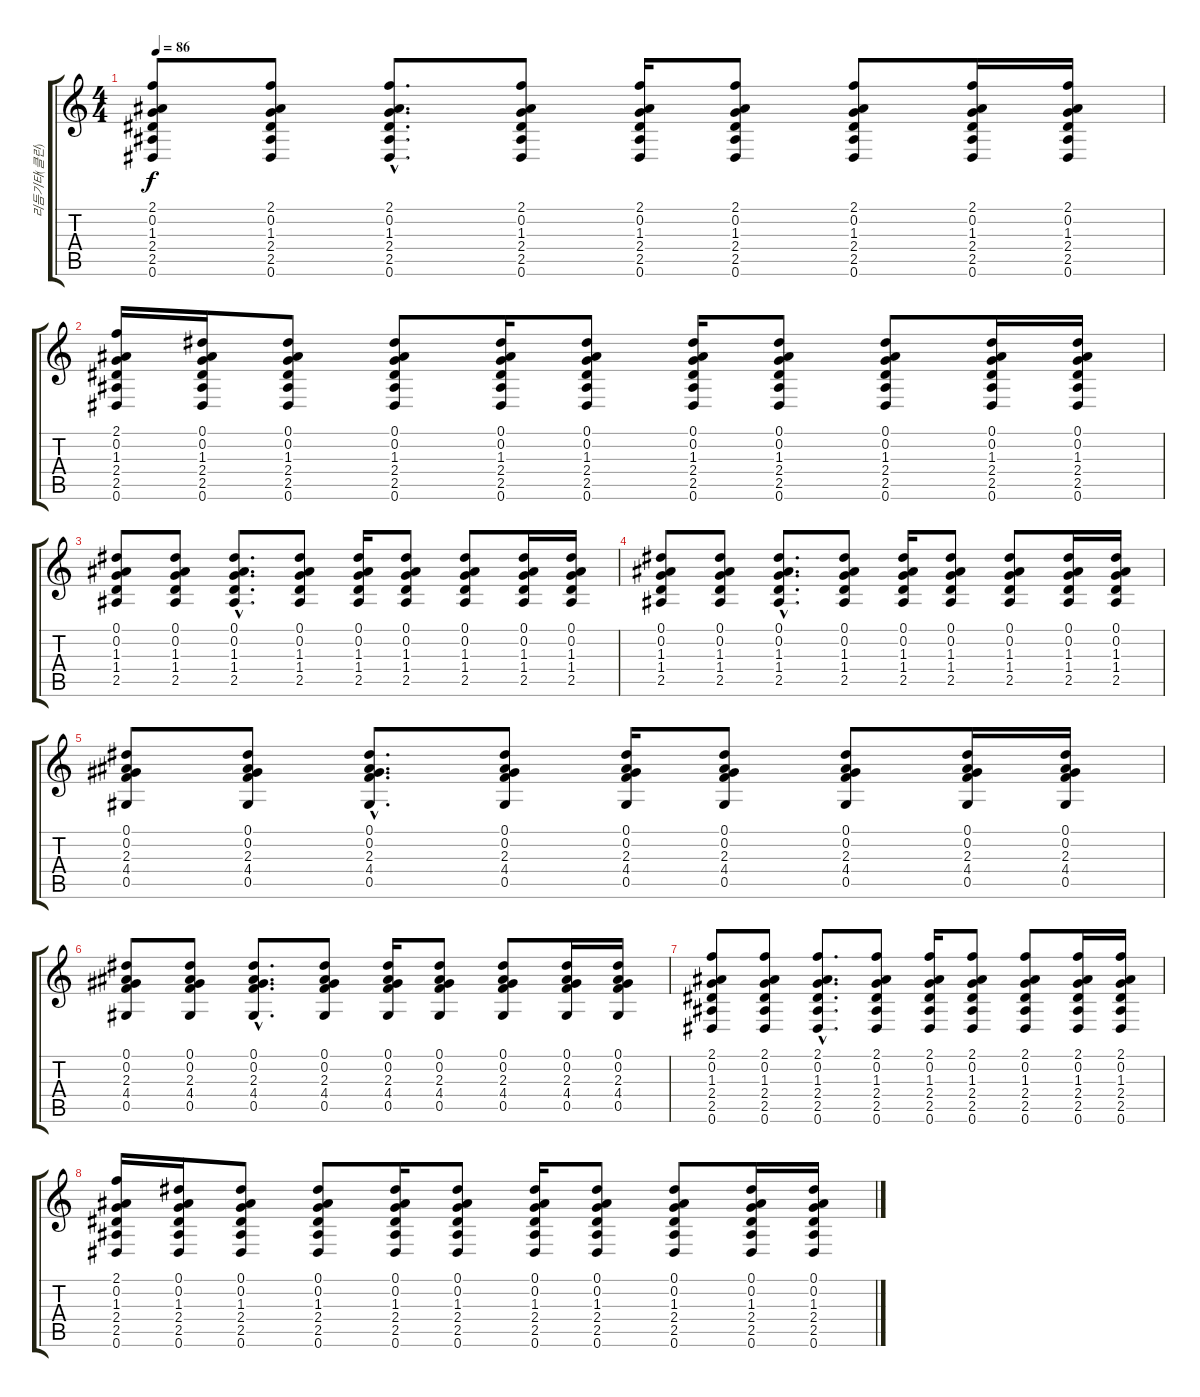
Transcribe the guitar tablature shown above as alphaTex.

\track ("리듬기타(클린)" "리듬기타(클린)") {instrument electricguitarjazz}
\staff {score tabs}
\tuning (Eb4 Bb3 Gb3 Db3 Ab2 Eb2) {hide}
\ts (4 4)
\tempo 86
\clef g2
\ks c
(2.1 0.2 1.3 2.4 2.5 0.6).8{dy f} (2.1 0.2 1.3 2.4 2.5 0.6).8 (2.1{hac} 0.2{hac} 1.3{hac} 2.4{hac} 2.5{hac} 0.6{hac}).8{d} (2.1 0.2 1.3 2.4 2.5 0.6).8 (2.1 0.2 1.3 2.4 2.5 0.6).16 (2.1 0.2 1.3 2.4 2.5 0.6).8 (2.1 0.2 1.3 2.4 2.5 0.6).8 (2.1 0.2 1.3 2.4 2.5 0.6).16 (2.1 0.2 1.3 2.4 2.5 0.6).16 |
(2.1 0.2 1.3 2.4 2.5 0.6).16 (0.1 0.2 1.3 2.4 2.5 0.6).16 (0.1 0.2 1.3 2.4 2.5 0.6).8 (0.1 0.2 1.3 2.4 2.5 0.6).8 (0.1 0.2 1.3 2.4 2.5 0.6).16 (0.1 0.2 1.3 2.4 2.5 0.6).8 (0.1 0.2 1.3 2.4 2.5 0.6).16 (0.1 0.2 1.3 2.4 2.5 0.6).8 (0.1 0.2 1.3 2.4 2.5 0.6).8 (0.1 0.2 1.3 2.4 2.5 0.6).16 (0.1 0.2 1.3 2.4 2.5 0.6).16 |
(0.1 0.2 1.3 1.4 2.5).8 (0.1 0.2 1.3 1.4 2.5).8 (0.1{hac} 0.2{hac} 1.3{hac} 1.4{hac} 2.5{hac}).8{d} (0.1 0.2 1.3 1.4 2.5).8 (0.1 0.2 1.3 1.4 2.5).16 (0.1 0.2 1.3 1.4 2.5).8 (0.1 0.2 1.3 1.4 2.5).8 (0.1 0.2 1.3 1.4 2.5).16 (0.1 0.2 1.3 1.4 2.5).16 |
(0.1 0.2 1.3 1.4 2.5).8 (0.1 0.2 1.3 1.4 2.5).8 (0.1{hac} 0.2{hac} 1.3{hac} 1.4{hac} 2.5{hac}).8{d} (0.1 0.2 1.3 1.4 2.5).8 (0.1 0.2 1.3 1.4 2.5).16 (0.1 0.2 1.3 1.4 2.5).8 (0.1 0.2 1.3 1.4 2.5).8 (0.1 0.2 1.3 1.4 2.5).16 (0.1 0.2 1.3 1.4 2.5).16 |
(0.1 0.2 2.3 4.4 0.5).8 (0.1 0.2 2.3 4.4 0.5).8 (0.1{hac} 0.2{hac} 2.3{hac} 4.4{hac} 0.5{hac}).8{d} (0.1 0.2 2.3 4.4 0.5).8 (0.1 0.2 2.3 4.4 0.5).16 (0.1 0.2 2.3 4.4 0.5).8 (0.1 0.2 2.3 4.4 0.5).8 (0.1 0.2 2.3 4.4 0.5).16 (0.1 0.2 2.3 4.4 0.5).16 |
(0.1 0.2 2.3 4.4 0.5).8 (0.1 0.2 2.3 4.4 0.5).8 (0.1{hac} 0.2{hac} 2.3{hac} 4.4{hac} 0.5{hac}).8{d} (0.1 0.2 2.3 4.4 0.5).8 (0.1 0.2 2.3 4.4 0.5).16 (0.1 0.2 2.3 4.4 0.5).8 (0.1 0.2 2.3 4.4 0.5).8 (0.1 0.2 2.3 4.4 0.5).16 (0.1 0.2 2.3 4.4 0.5).16 |
(2.1 0.2 1.3 2.4 2.5 0.6).8 (2.1 0.2 1.3 2.4 2.5 0.6).8 (2.1{hac} 0.2{hac} 1.3{hac} 2.4{hac} 2.5{hac} 0.6{hac}).8{d} (2.1 0.2 1.3 2.4 2.5 0.6).8 (2.1 0.2 1.3 2.4 2.5 0.6).16 (2.1 0.2 1.3 2.4 2.5 0.6).8 (2.1 0.2 1.3 2.4 2.5 0.6).8 (2.1 0.2 1.3 2.4 2.5 0.6).16 (2.1 0.2 1.3 2.4 2.5 0.6).16 |
(2.1 0.2 1.3 2.4 2.5 0.6).16 (0.1 0.2 1.3 2.4 2.5 0.6).16 (0.1 0.2 1.3 2.4 2.5 0.6).8 (0.1 0.2 1.3 2.4 2.5 0.6).8 (0.1 0.2 1.3 2.4 2.5 0.6).16 (0.1 0.2 1.3 2.4 2.5 0.6).8 (0.1 0.2 1.3 2.4 2.5 0.6).16 (0.1 0.2 1.3 2.4 2.5 0.6).8 (0.1 0.2 1.3 2.4 2.5 0.6).8 (0.1 0.2 1.3 2.4 2.5 0.6).16 (0.1 0.2 1.3 2.4 2.5 0.6).16
